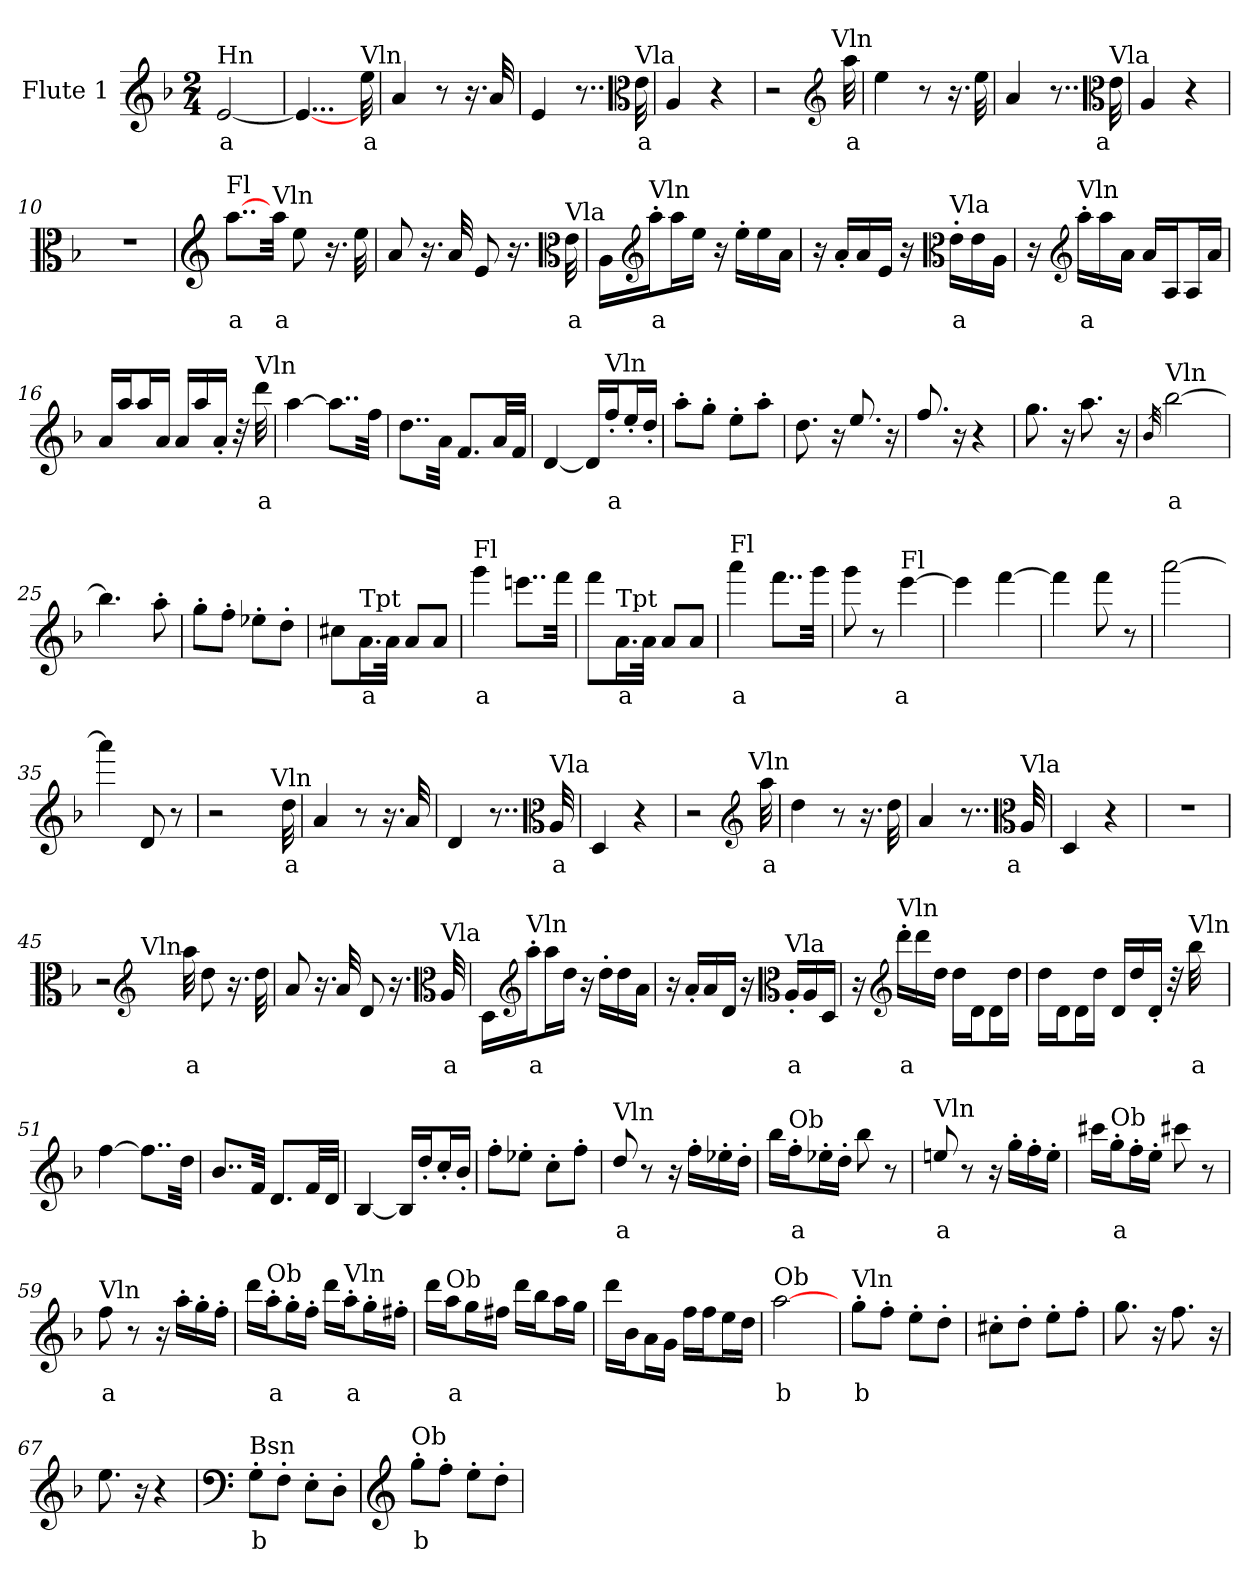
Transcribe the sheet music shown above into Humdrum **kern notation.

**kern	**text
*part1	*part1
*staff1	*staff1
*I"Flute 1	*
*I'Fl 1	*
*clefG2	*
*k[b-]	*
*M2/4	*
*MM88	*
=1	=1
!LO:TX:a:t=Hn	!
!	!LO:LY:b:color=#FF0000
[2e	a
=2	=2
4...e_	.
!LO:TX:a:t=Vln	!
!	!LO:LY:b:color=#FF0000
32ee	a
=3	=3
4a	.
8r	.
16.r	.
32a	.
=4	=4
4e	.
8..r	.
*clefC3	*
!LO:TX:a:t=Vla	!
!	!LO:LY:b:color=#FF0000
32e	a
=5	=5
4A	.
4r	.
=6	=6
*^	*
2r	4...ryy	.
*clefG2	*	*
!	!LO:TX:a:t=Vln	!
.	16ryy	.
!	!	!LO:LY:b:color=#FF0000
32aa	.	a
*v	*v	*
=7	=7
4ee	.
8r	.
16.r	.
32ee	.
=8	=8
4a	.
8..r	.
*clefC3	*
!LO:TX:a:t=Vla	!
!	!LO:LY:b:color=#FF0000
32e	a
=9	=9
4A	.
4r	.
=10	=10
2r	.
=11	=11
*clefG2	*
!LO:TX:a:t=Fl	!
!	!LO:LY:b:color=#FF0000
[8..aa\L	a
!LO:TX:a:t=Vln	!
!	!LO:LY:b:color=#FF0000
32aa\Jkk	a
8ee	.
16.r	.
32ee	.
!!LO:PB:g=z
=12	=12
8a	.
16.r	.
32a	.
8e	.
16.r	.
*clefC3	*
!LO:TX:a:t=Vla	!
!	!LO:LY:b:color=#FF0000
32e	a
=13	=13
16A\LL	.
*clefG2	*
!LO:TX:a:t=Vln	!
!	!LO:LY:b:color=#FF0000
16aa'\J	a
16aa\L	.
16ee\JJ	.
16r	.
16ee'\LL	.
16ee\	.
16a\JJ	.
=14	=14
16r	.
16a'/LL	.
16a/	.
16e/JJ	.
16r	.
*clefC3	*
!LO:TX:a:t=Vla	!
!	!LO:LY:b:color=#FF0000
16e'\LL	a
16e\	.
16A\JJ	.
=15	=15
16r	.
*clefG2	*
!LO:TX:a:t=Vln	!
!	!LO:LY:b:color=#FF0000
16aa'\LL	a
16aa\	.
16a\JJ	.
16a/LL	.
16A/J	.
16A/L	.
16a/JJ	.
=16	=16
16a/LL	.
16aa/J	.
16aa/L	.
16a/JJ	.
16a/LL	.
16aa/	.
16a'/JJ	.
32r	.
!LO:TX:a:t=Vln	!
!	!LO:LY:b:color=#FF0000
32ddd	a
=17	=17
[4aa	.
8..aa\L]	.
32ff\Jkk	.
=18	=18
8..dd\L	.
32a\Jkk	.
8.f/L	.
32a/LL	.
32f/JJJ	.
=19	=19
[4d	.
16d/LL]	.
!LO:TX:a:t=Vln	!
!	!LO:LY:b:color=#FF0000
16ff'/J	a
16ee'/L	.
16dd'/JJ	.
!!LO:PB:g=z
=20	=20
8aa'\L	.
8gg'\J	.
8ee'\L	.
8aa'\J	.
=21	=21
8.dd	.
16r	.
8.ee/	.
16r	.
=22	=22
8.ff/	.
16r	.
4r	.
=23	=23
8.gg\	.
16r	.
8.aa\	.
16r	.
=24	=24
32qb-	.
!LO:TX:a:t=Vln	!
!	!LO:LY:b:color=#FF0000
[2bb-	a
=25	=25
4.bb-]	.
8aa'	.
=26	=26
8gg'\L	.
8ff'\J	.
8ee-X'\L	.
8dd'\J	.
=27	=27
8cc#X\L	.
!LO:TX:a:t=Tpt	!
!	!LO:LY:b:color=#FF0000
16.a\L	a
32a\JJk	.
8a/L	.
8a/J	.
=28	=28
!LO:TX:a:t=Fl	!
!	!LO:LY:b:color=#FF0000
4ggg	a
8..eeen\L	.
32fff\Jkk	.
=29	=29
8fff\L	.
!LO:TX:a:t=Tpt	!
!	!LO:LY:b:color=#FF0000
16.a\L	a
32a\JJk	.
8a/L	.
8a/J	.
=30	=30
!LO:TX:a:t=Fl	!
!	!LO:LY:b:color=#FF0000
4aaa	a
8..fff\L	.
32ggg\Jkk	.
!!LO:PB:g=z
=31	=31
8ggg	.
8r	.
!LO:TX:a:t=Fl	!
!	!LO:LY:b:color=#FF0000
[4eee	a
=32	=32
4eee]	.
[4fff	.
=33	=33
4fff]	.
8fff	.
8r	.
=34	=34
[2aaa	.
=35	=35
4aaa]	.
8d	.
8r	.
=36	=36
*^	*
2r	4...ryy	.
!	!LO:TX:a:t=Vln	!
.	16ryy	.
!	!	!LO:LY:b:color=#FF0000
32dd	.	a
*v	*v	*
=37	=37
4a	.
8r	.
16.r	.
32a	.
=38	=38
4d	.
8..r	.
*clefC3	*
!LO:TX:a:t=Vla	!
!	!LO:LY:b:color=#FF0000
32A	a
=39	=39
4D	.
4r	.
=40	=40
*^	*
2r	4...ryy	.
*clefG2	*	*
!	!LO:TX:a:t=Vln	!
.	16ryy	.
!	!	!LO:LY:b:color=#FF0000
32aa	.	a
*v	*v	*
=41	=41
4dd	.
8r	.
16.r	.
32dd	.
!!LO:PB:g=z
=42	=42
4a	.
8..r	.
*clefC3	*
!LO:TX:a:t=Vla	!
!	!LO:LY:b:color=#FF0000
32A	a
=43	=43
4D	.
4r	.
=44	=44
2r	.
=45	=45
*^	*
2r	8..ryy	.
*clefG2	*	*
!	!LO:TX:a:t=Vln	!
.	2ryy	.
!	!	!LO:LY:b:color=#FF0000
32aa	.	a
8dd	.	.
16.r	.	.
.	16ryy	.
32dd	.	.
*v	*v	*
=46	=46
8a	.
16.r	.
32a	.
8d	.
16.r	.
*clefC3	*
!LO:TX:a:t=Vla	!
!	!LO:LY:b:color=#FF0000
32A	a
=47	=47
16D\LL	.
*clefG2	*
!LO:TX:a:t=Vln	!
!	!LO:LY:b:color=#FF0000
16aa'\J	a
16aa\L	.
16dd\JJ	.
16r	.
16dd'\LL	.
16dd\	.
16a\JJ	.
=48	=48
16r	.
16a'/LL	.
16a/	.
16d/JJ	.
16r	.
*clefC3	*
!LO:TX:a:t=Vla	!
!	!LO:LY:b:color=#FF0000
16A'/LL	a
16A/	.
16D/JJ	.
=49	=49
16r	.
*clefG2	*
!LO:TX:a:t=Vln	!
!	!LO:LY:b:color=#FF0000
16ddd'\LL	a
16ddd\	.
16dd\JJ	.
16dd\LL	.
16d\J	.
16d\L	.
16dd\JJ	.
=50	=50
16dd\LL	.
16d\J	.
16d\L	.
16dd\JJ	.
16d/LL	.
16dd/	.
16d'/JJ	.
32r	.
!LO:TX:a:t=Vln	!
!	!LO:LY:b:color=#FF0000
32bb-	a
!!LO:PB:g=z
=51	=51
[4ff	.
8..ff\L]	.
32dd\Jkk	.
=52	=52
8..b-/L	.
32f/Jkk	.
8.d/L	.
32f/LL	.
32d/JJJ	.
=53	=53
[4B-	.
16B-/LL]	.
16dd'/J	.
16cc'/L	.
16b-'/JJ	.
=54	=54
8ff'\L	.
8ee-X'\J	.
8cc'\L	.
8ff'\J	.
=55	=55
!LO:TX:a:t=Vln	!
!	!LO:LY:b:color=#FF0000
8dd/	a
8r	.
16r	.
16ff'\LL	.
16ee-X'\	.
16dd'\JJ	.
=56	=56
16bb-\LL	.
!LO:TX:a:t=Ob	!
!	!LO:LY:b:color=#FF0000
16ff'\J	a
16ee-X'\L	.
16dd'\JJ	.
8bb-	.
8r	.
=57	=57
!LO:TX:a:t=Vln	!
!	!LO:LY:b:color=#FF0000
8een/	a
8r	.
16r	.
16gg'\LL	.
16ff'\	.
16ee'\JJ	.
=58	=58
16ccc#X\LL	.
!LO:TX:a:t=Ob	!
!	!LO:LY:b:color=#FF0000
16gg'\J	a
16ff'\L	.
16ee'\JJ	.
8ccc#X	.
8r	.
=59	=59
!LO:TX:a:t=Vln	!
!	!LO:LY:b:color=#FF0000
8ff	a
8r	.
16r	.
16aa'\LL	.
16gg'\	.
16ff'\JJ	.
!!LO:PB:g=z
=60	=60
16ddd\LL	.
!LO:TX:a:t=Ob	!
!	!LO:LY:b:color=#FF0000
16aa'\J	a
16gg'\L	.
16ff'\JJ	.
16ddd\LL	.
!LO:TX:a:t=Vln	!
!	!LO:LY:b:color=#FF0000
16aa'\J	a
16gg'\L	.
16ff#X'\JJ	.
=61	=61
16ddd\LL	.
!LO:TX:a:t=Ob	!
!	!LO:LY:b:color=#FF0000
16aa\J	a
16gg\L	.
16ff#X\JJ	.
16ddd\LL	.
16bb-\J	.
16aa\L	.
16gg\JJ	.
=62	=62
16ddd\LL	.
16b-\J	.
16a\L	.
16g\JJ	.
16ff\LL	.
16ff\J	.
16ee\L	.
16dd\JJ	.
=63	=63
!LO:TX:a:t=Ob	!
!	!LO:LY:b:color=#FF0000
[2aa	b
=64	=64
!LO:TX:a:t=Vln	!
!	!LO:LY:b:color=#FF0000
8gg'\L	b
8ff'\J	.
8ee'\L	.
8dd'\J	.
=65	=65
8cc#X'\L	.
8dd'\J	.
8ee'\L	.
8ff'\J	.
=66	=66
8.gg\	.
16r	.
8.ff\	.
16r	.
!!LO:PB:g=z
=67	=67
8.ee\	.
16r	.
4r	.
=68	=68
*clefF4	*
!LO:TX:a:t=Bsn	!
!	!LO:LY:b:color=#FF0000
8G'\L	b
8F'\J	.
8E'\L	.
8D'\J	.
=69	=69
*clefG2	*
!LO:TX:a:t=Ob	!
!	!LO:LY:b:color=#FF0000
8gg'\L	b
8ff'\J	.
8ee'\L	.
8dd'\J	.
=	=
*-	*-
